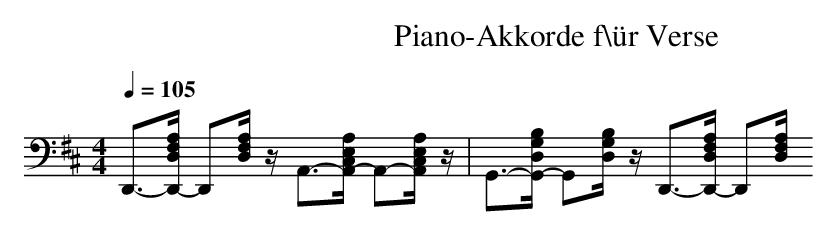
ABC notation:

X:1
T: Piano-Akkorde f\\\"ur Verse
M: 4/4
L: 1/8
Q:1/4=105
K:D clef=bass
D,,3/2-[A,/2F,/2D,/2D,,/2-] D,,[A,/2F,/2D,/2]z/2 A,,3/2-[A,/2E,/2C,/2A,,/2-] A,,-[A,/2E,/2C,/2A,,/2]z/2| \
G,,3/2-[B,/2G,/2D,/2G,,/2-] G,,[B,/2G,/2D,/2]z/2 D,,3/2-[A,/2F,/2D,/2D,,/2-] D,,[A,/2F,/2D,/2]
